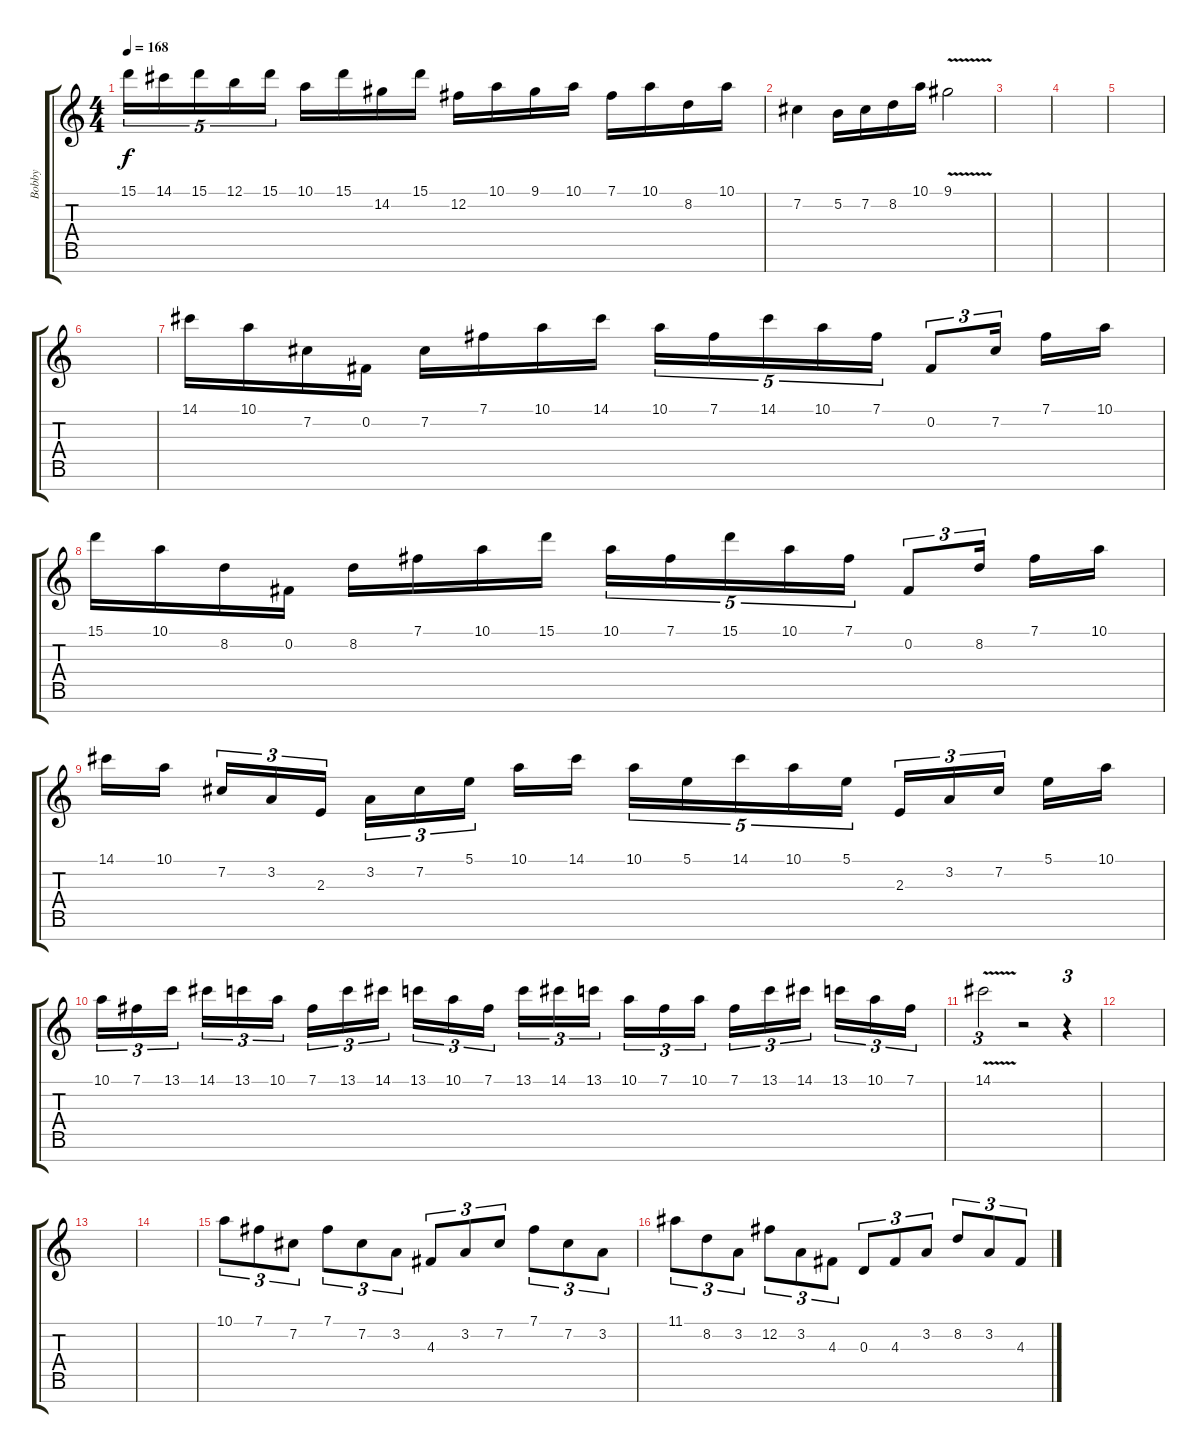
\track ("Bobby" "Bobby") {instrument flute}
\staff {score tabs}
\tuning (B4 Gb4 D4 A3 E3 B2 Gb2) {hide}
\ts (4 4)
\tempo 168
\clef g2
\ks c
15.1{t}.16{tu (5 4) dy f} 14.1.16{tu (5 4)} 15.1.16{tu (5 4)} 12.1.16{tu (5 4)} 15.1.16{tu (5 4)} 10.1.16 15.1.16 14.2.16 15.1.16 12.2.16 10.1.16 9.1.16 10.1.16 7.1.16 10.1.16 8.2.16 10.1.16 |
7.2.4 5.2.16 7.2.16 8.2.16 10.1.16 9.1{v}.2 |
|
|
|
|
14.1.16 10.1.16 7.2.16 0.2.16 7.2.16 7.1.16 10.1.16 14.1.16 10.1.16{tu (5 4)} 7.1.16{tu (5 4)} 14.1.16{tu (5 4)} 10.1.16{tu (5 4)} 7.1.16{tu (5 4)} 0.2.8{tu (3 2)} 7.2.16{tu (3 2)} 7.1.16 10.1.16 |
15.1.16 10.1.16 8.2.16 0.2.16 8.2.16 7.1.16 10.1.16 15.1.16 10.1.16{tu (5 4)} 7.1.16{tu (5 4)} 15.1.16{tu (5 4)} 10.1.16{tu (5 4)} 7.1.16{tu (5 4)} 0.2.8{tu (3 2)} 8.2.16{tu (3 2)} 7.1.16 10.1.16 |
14.1.16 10.1.16 7.2.16{tu (3 2)} 3.2.16{tu (3 2)} 2.3.16{tu (3 2)} 3.2.16{tu (3 2)} 7.2.16{tu (3 2)} 5.1.16{tu (3 2)} 10.1.16 14.1.16 10.1.16{tu (5 4)} 5.1.16{tu (5 4)} 14.1.16{tu (5 4)} 10.1.16{tu (5 4)} 5.1.16{tu (5 4)} 2.3.16{tu (3 2)} 3.2.16{tu (3 2)} 7.2.16{tu (3 2)} 5.1.16 10.1.16 |
10.1.16{tu (3 2)} 7.1.16{tu (3 2)} 13.1.16{tu (3 2)} 14.1.16{tu (3 2)} 13.1.16{tu (3 2)} 10.1.16{tu (3 2)} 7.1.16{tu (3 2)} 13.1.16{tu (3 2)} 14.1.16{tu (3 2)} 13.1.16{tu (3 2)} 10.1.16{tu (3 2)} 7.1.16{tu (3 2)} 13.1.16{tu (3 2)} 14.1.16{tu (3 2)} 13.1.16{tu (3 2)} 10.1.16{tu (3 2)} 7.1.16{tu (3 2)} 10.1.16{tu (3 2)} 7.1.16{tu (3 2)} 13.1.16{tu (3 2)} 14.1.16{tu (3 2)} 13.1.16{tu (3 2)} 10.1.16{tu (3 2)} 7.1.16{tu (3 2)} |
14.1{v}.2{tu (3 2)} r.2 r.4{tu (3 2)} |
|
|
|
10.1.8{tu (3 2) volume 8} 7.1.8{tu (3 2)} 7.2.8{tu (3 2)} 7.1.8{tu (3 2)} 7.2.8{tu (3 2)} 3.2.8{tu (3 2)} 4.3.8{tu (3 2)} 3.2.8{tu (3 2)} 7.2.8{tu (3 2)} 7.1.8{tu (3 2)} 7.2.8{tu (3 2)} 3.2.8{tu (3 2)} |
11.1.8{tu (3 2)} 8.2.8{tu (3 2)} 3.2.8{tu (3 2)} 12.2.8{tu (3 2)} 3.2.8{tu (3 2)} 4.3.8{tu (3 2)} 0.3.8{tu (3 2)} 4.3.8{tu (3 2)} 3.2.8{tu (3 2)} 8.2.8{tu (3 2)} 3.2.8{tu (3 2)} 4.3.8{tu (3 2)}
